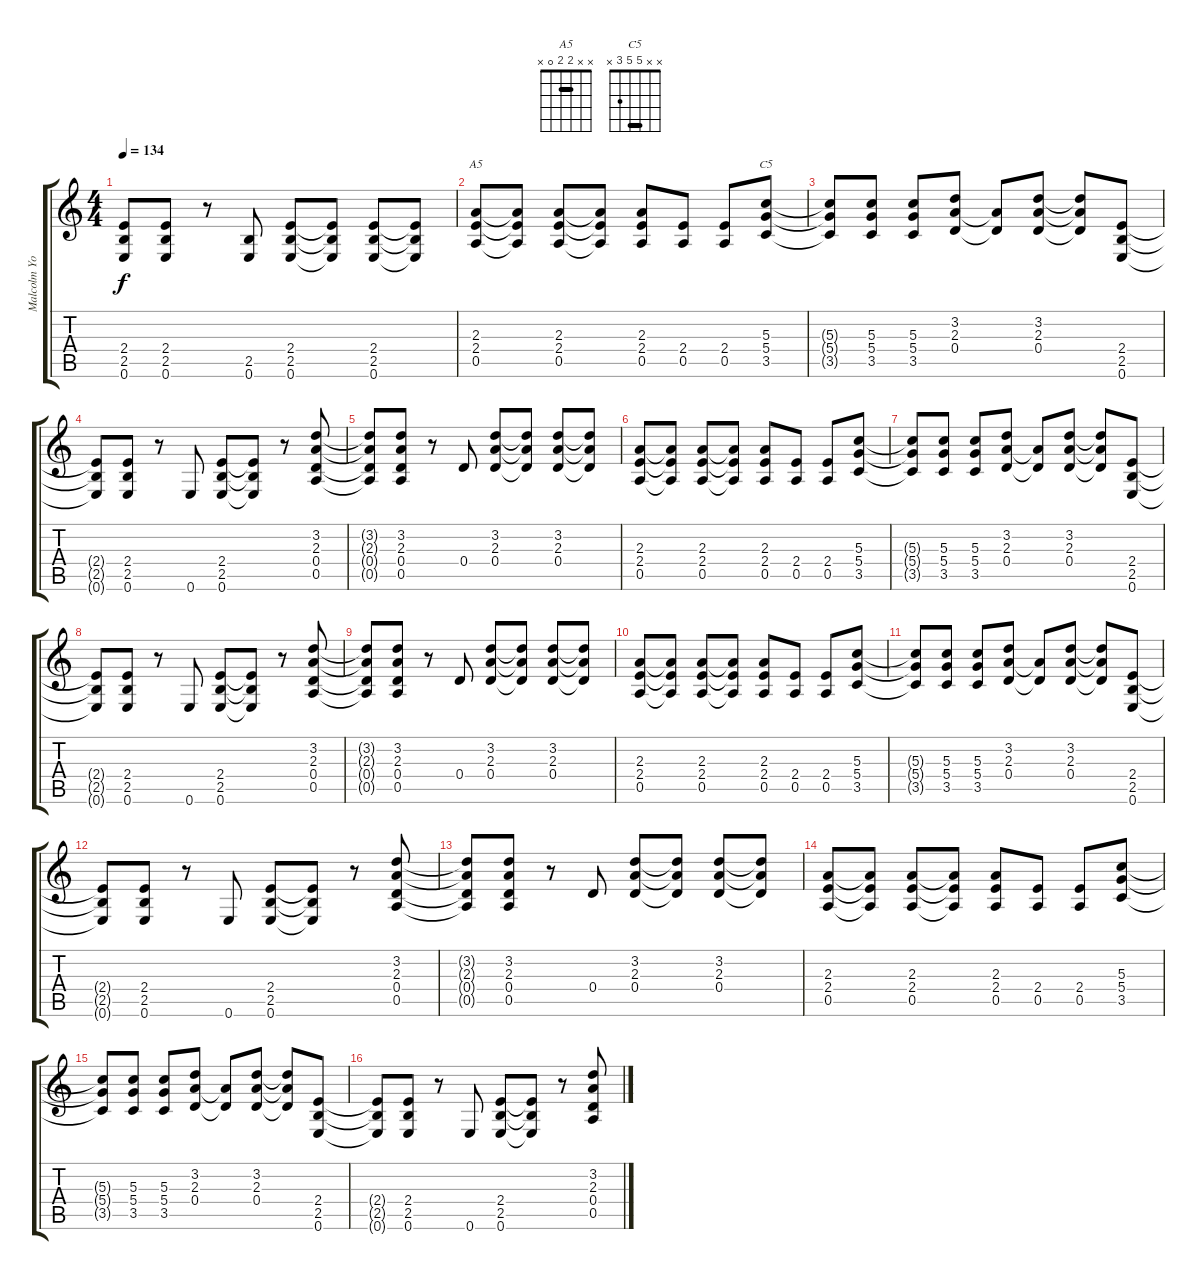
\track ("Malcolm Young " "Malcolm Yo") {instrument overdrivenguitar}
\staff {score tabs}
\tuning (E4 B3 G3 D3 A2 E2) {hide}
\chord ("A5" x x 2 2 0 x) {barre 2}
\chord ("C5" x x 5 5 3 x) {barre 5}
\ts (4 4)
\tempo 134
\clef g2
\ks c
(2.4{t} 2.5{t} 0.6{t}).8{dy f} (2.4 2.5 0.6).8 r.8 (2.5 0.6).8 (2.4 2.5 0.6).8 (2.4{t} 2.5{t} 0.6{t}).8 (2.4 2.5 0.6).8 (2.4{t} 2.5{t} 0.6{t}).8 |
(2.3 2.4 0.5).8{ch "A5"} (2.3{t} 2.4{t} 0.5{t}).8 (2.3 2.4 0.5).8 (2.3{t} 2.4{t} 0.5{t}).8 (2.3 2.4 0.5).8 (2.4 0.5).8 (2.4 0.5).8 (5.3 5.4 3.5).8{ch "C5"} |
(5.3{t} 5.4{t} 3.5{t}).8 (5.3 5.4 3.5).8 (5.3 5.4 3.5).8 (3.2 2.3 0.4).8 (2.3{t} 0.4{t}).8 (3.2 2.3 0.4).8 (3.2{t} 2.3{t} 0.4{t}).8 (2.4 2.5 0.6).8 |
(2.4{t} 2.5{t} 0.6{t}).8 (2.4 2.5 0.6).8 r.8 0.6.8 (2.4 2.5 0.6).8 (2.4{t} 2.5{t} 0.6{t}).8 r.8 (3.2 2.3 0.4 0.5).8 |
(3.2{t} 2.3{t} 0.4{t} 0.5{t}).8 (3.2 2.3 0.4 0.5).8 r.8 0.4.8 (3.2 2.3 0.4).8 (3.2{t} 2.3{t} 0.4{t}).8 (3.2 2.3 0.4).8 (3.2{t} 2.3{t} 0.4{t}).8 |
(2.3 2.4 0.5).8 (2.3{t} 2.4{t} 0.5{t}).8 (2.3 2.4 0.5).8 (2.3{t} 2.4{t} 0.5{t}).8 (2.3 2.4 0.5).8 (2.4 0.5).8 (2.4 0.5).8 (5.3 5.4 3.5).8 |
(5.3{t} 5.4{t} 3.5{t}).8 (5.3 5.4 3.5).8 (5.3 5.4 3.5).8 (3.2 2.3 0.4).8 (2.3{t} 0.4{t}).8 (3.2 2.3 0.4).8 (3.2{t} 2.3{t} 0.4{t}).8 (2.4 2.5 0.6).8 |
(2.4{t} 2.5{t} 0.6{t}).8 (2.4 2.5 0.6).8 r.8 0.6.8 (2.4 2.5 0.6).8 (2.4{t} 2.5{t} 0.6{t}).8 r.8 (3.2 2.3 0.4 0.5).8 |
(3.2{t} 2.3{t} 0.4{t} 0.5{t}).8 (3.2 2.3 0.4 0.5).8 r.8 0.4.8 (3.2 2.3 0.4).8 (3.2{t} 2.3{t} 0.4{t}).8 (3.2 2.3 0.4).8 (3.2{t} 2.3{t} 0.4{t}).8 |
(2.3 2.4 0.5).8 (2.3{t} 2.4{t} 0.5{t}).8 (2.3 2.4 0.5).8 (2.3{t} 2.4{t} 0.5{t}).8 (2.3 2.4 0.5).8 (2.4 0.5).8 (2.4 0.5).8 (5.3 5.4 3.5).8 |
(5.3{t} 5.4{t} 3.5{t}).8 (5.3 5.4 3.5).8 (5.3 5.4 3.5).8 (3.2 2.3 0.4).8 (2.3{t} 0.4{t}).8 (3.2 2.3 0.4).8 (3.2{t} 2.3{t} 0.4{t}).8 (2.4 2.5 0.6).8 |
(2.4{t} 2.5{t} 0.6{t}).8 (2.4 2.5 0.6).8 r.8 0.6.8 (2.4 2.5 0.6).8 (2.4{t} 2.5{t} 0.6{t}).8 r.8 (3.2 2.3 0.4 0.5).8 |
(3.2{t} 2.3{t} 0.4{t} 0.5{t}).8 (3.2 2.3 0.4 0.5).8 r.8 0.4.8 (3.2 2.3 0.4).8 (3.2{t} 2.3{t} 0.4{t}).8 (3.2 2.3 0.4).8 (3.2{t} 2.3{t} 0.4{t}).8 |
(2.3 2.4 0.5).8 (2.3{t} 2.4{t} 0.5{t}).8 (2.3 2.4 0.5).8 (2.3{t} 2.4{t} 0.5{t}).8 (2.3 2.4 0.5).8 (2.4 0.5).8 (2.4 0.5).8 (5.3 5.4 3.5).8 |
(5.3{t} 5.4{t} 3.5{t}).8 (5.3 5.4 3.5).8 (5.3 5.4 3.5).8 (3.2 2.3 0.4).8 (2.3{t} 0.4{t}).8 (3.2 2.3 0.4).8 (3.2{t} 2.3{t} 0.4{t}).8 (2.4 2.5 0.6).8 |
(2.4{t} 2.5{t} 0.6{t}).8 (2.4 2.5 0.6).8 r.8 0.6.8 (2.4 2.5 0.6).8 (2.4{t} 2.5{t} 0.6{t}).8 r.8 (3.2 2.3 0.4 0.5).8
